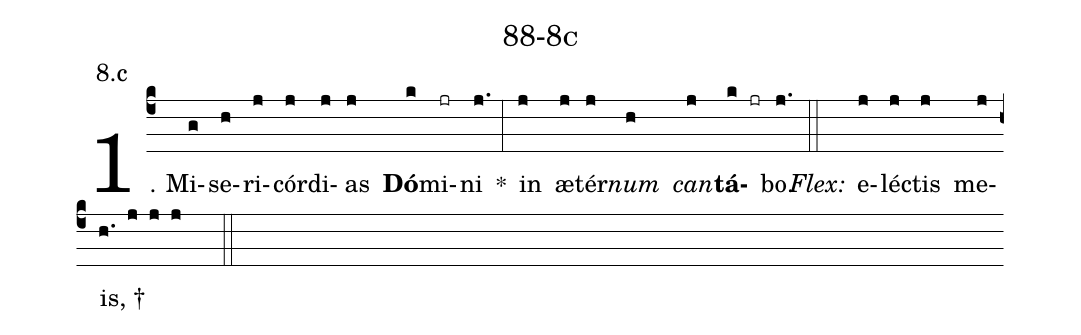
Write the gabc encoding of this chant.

name: 88-8c;
annotation: 8.c;
%%
(c4)1. Mi(g)se(h)ri(j)cór(j)di(j)as(j) <b>Dó</b>(k)mi(jr)ni(j.) *(:) in(j) æ(j)tér(j)<i>num</i>(h) <i>can</i>(j)<b>tá</b>(k jr)bo.(j.) (::)
<i>Flex:</i>()  e(j)léc(j)tis(j) me(j)is, †(h. j j j  ::)
